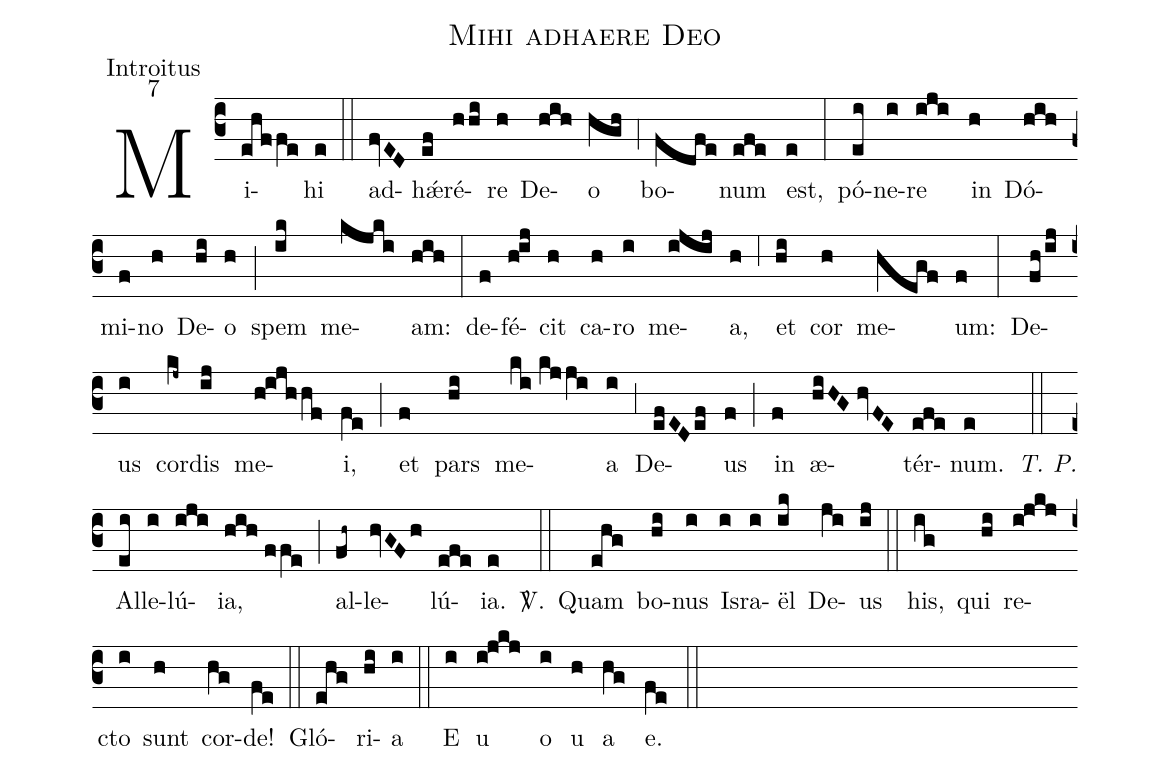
name:Mihi adhaere Deo;
office-part:Introitus;
mode:7;
%%
(c3) Mi(ehffe)hi(e) (::) ad(fvED)h<sp>'ae</sp>(ef)ré(hhi)re(h) De(hih)o(hgh) (;4) bo(fdfe)num(efe) est,(e) (:) pó(ei)ne(i)re(iji) in(h) Dó(hih)mi(f)no(h) De(hi)o(h) (;) spem(ik) me(kjki)am:(hih) (:) de(f)fé(h!ij)cit(h) ca(h)ro(i) me(ijij)a,(h) (;6) et(hi) cor(h) me(hegf)um:(f) (:) De(fh/ij)us(i) cor(kj~)dis(ij) me(h!ijhhf)i,(fe) (;) et(f) pars(hi) me(ki//kjji)a(i) (;3) De(efEDef)us(f) (;) in(f) æ(hiHG//hvFE)tér(efe)num.(e) <i>T. P.</i>(::) Al(ei)le(i)lú(iji)ia,(hih//ffe) (;) al(fh~)le(hvGFh)lú(efe)ia.(e) <sp>V/</sp>.(::) Quam(ehg) bo(hi)nus(i) Is(i)ra(i)ël(ik) De(ji)us(ij) (::) his,(ig) qui(hi) re(i!jkj)cto(i) sunt(h) cor(hg)de!(fe) (::) Gló(ehg)ri(hi)a(i) (::) E(i) u(i!jkj) o(i) u(h) a(hg) e.(fe) (::)
